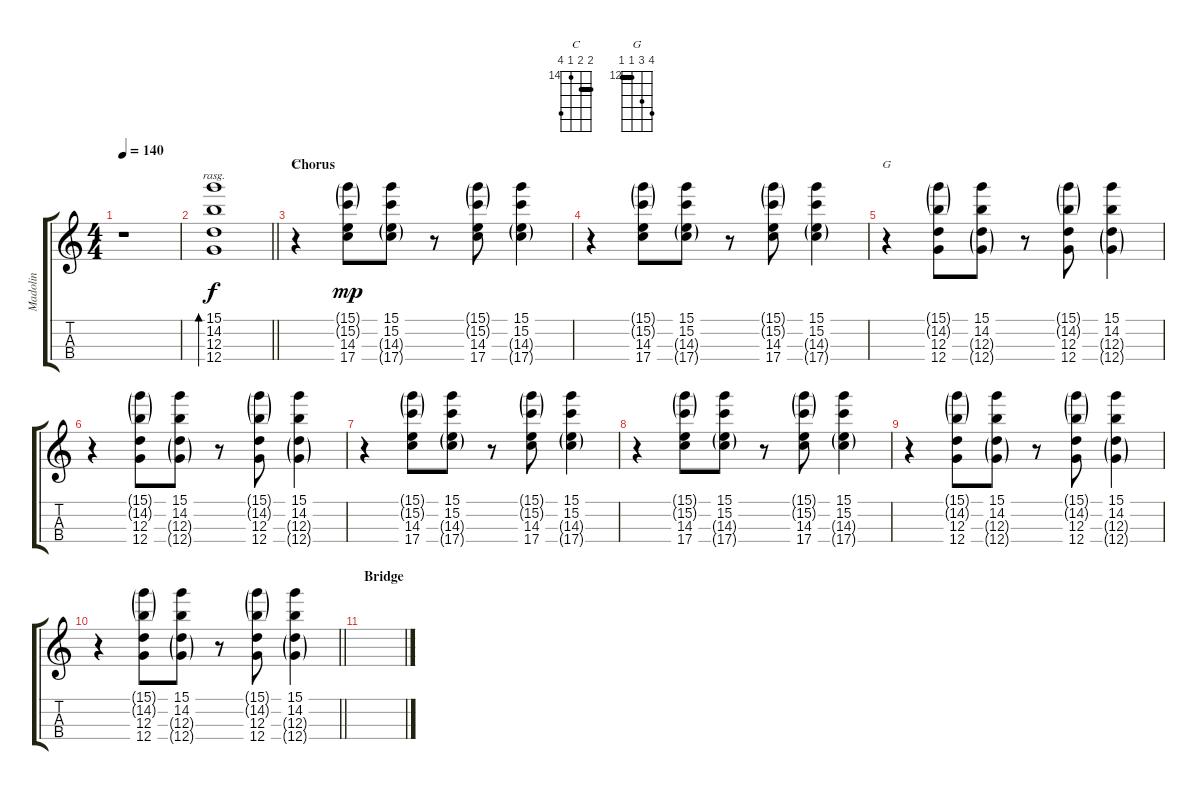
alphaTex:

\track ("Madolin" "Madolin") {instrument acousticguitarsteel}
\staff {score tabs}
\tuning (E4 A3 D3 G2) {hide}
\chord ("C" 15 15 14 17) {firstfret 14 barre 15}
\chord ("G" 15 14 12 12) {firstfret 12 barre 12}
\ts (4 4)
\tempo 140
\clef g2
\ks c
r.1{dy f} |
\barLineRight lightlight
(15.1 14.2 12.3 12.4).1{bd 120 rasg ii} |
\section ("" "Chorus")
r.4{ch "C"} (15.1{g} 15.2{g} 14.3 17.4).8{dy mp} (15.1 15.2 14.3{g} 17.4{g}).8 r.8 (15.1{g} 15.2{g} 14.3 17.4).8 (15.1 15.2 14.3{g} 17.4{g}).4 |
r.4 (15.1{g} 15.2{g} 14.3 17.4).8 (15.1 15.2 14.3{g} 17.4{g}).8 r.8 (15.1{g} 15.2{g} 14.3 17.4).8 (15.1 15.2 14.3{g} 17.4{g}).4 |
r.4{ch "G"} (15.1{g} 14.2{g} 12.3 12.4).8 (15.1 14.2 12.3{g} 12.4{g}).8 r.8 (15.1{g} 14.2{g} 12.3 12.4).8 (15.1 14.2 12.3{g} 12.4{g}).4 |
r.4 (15.1{g} 14.2{g} 12.3 12.4).8 (15.1 14.2 12.3{g} 12.4{g}).8 r.8 (15.1{g} 14.2{g} 12.3 12.4).8 (15.1 14.2 12.3{g} 12.4{g}).4 |
r.4 (15.1{g} 15.2{g} 14.3 17.4).8 (15.1 15.2 14.3{g} 17.4{g}).8 r.8 (15.1{g} 15.2{g} 14.3 17.4).8 (15.1 15.2 14.3{g} 17.4{g}).4 |
r.4 (15.1{g} 15.2{g} 14.3 17.4).8 (15.1 15.2 14.3{g} 17.4{g}).8 r.8 (15.1{g} 15.2{g} 14.3 17.4).8 (15.1 15.2 14.3{g} 17.4{g}).4 |
r.4 (15.1{g} 14.2{g} 12.3 12.4).8 (15.1 14.2 12.3{g} 12.4{g}).8 r.8 (15.1{g} 14.2{g} 12.3 12.4).8 (15.1 14.2 12.3{g} 12.4{g}).4 |
\barLineRight lightlight
r.4 (15.1{g} 14.2{g} 12.3 12.4).8 (15.1 14.2 12.3{g} 12.4{g}).8 r.8 (15.1{g} 14.2{g} 12.3 12.4).8 (15.1 14.2 12.3{g} 12.4{g}).4 |
\section ("" "Bridge")
